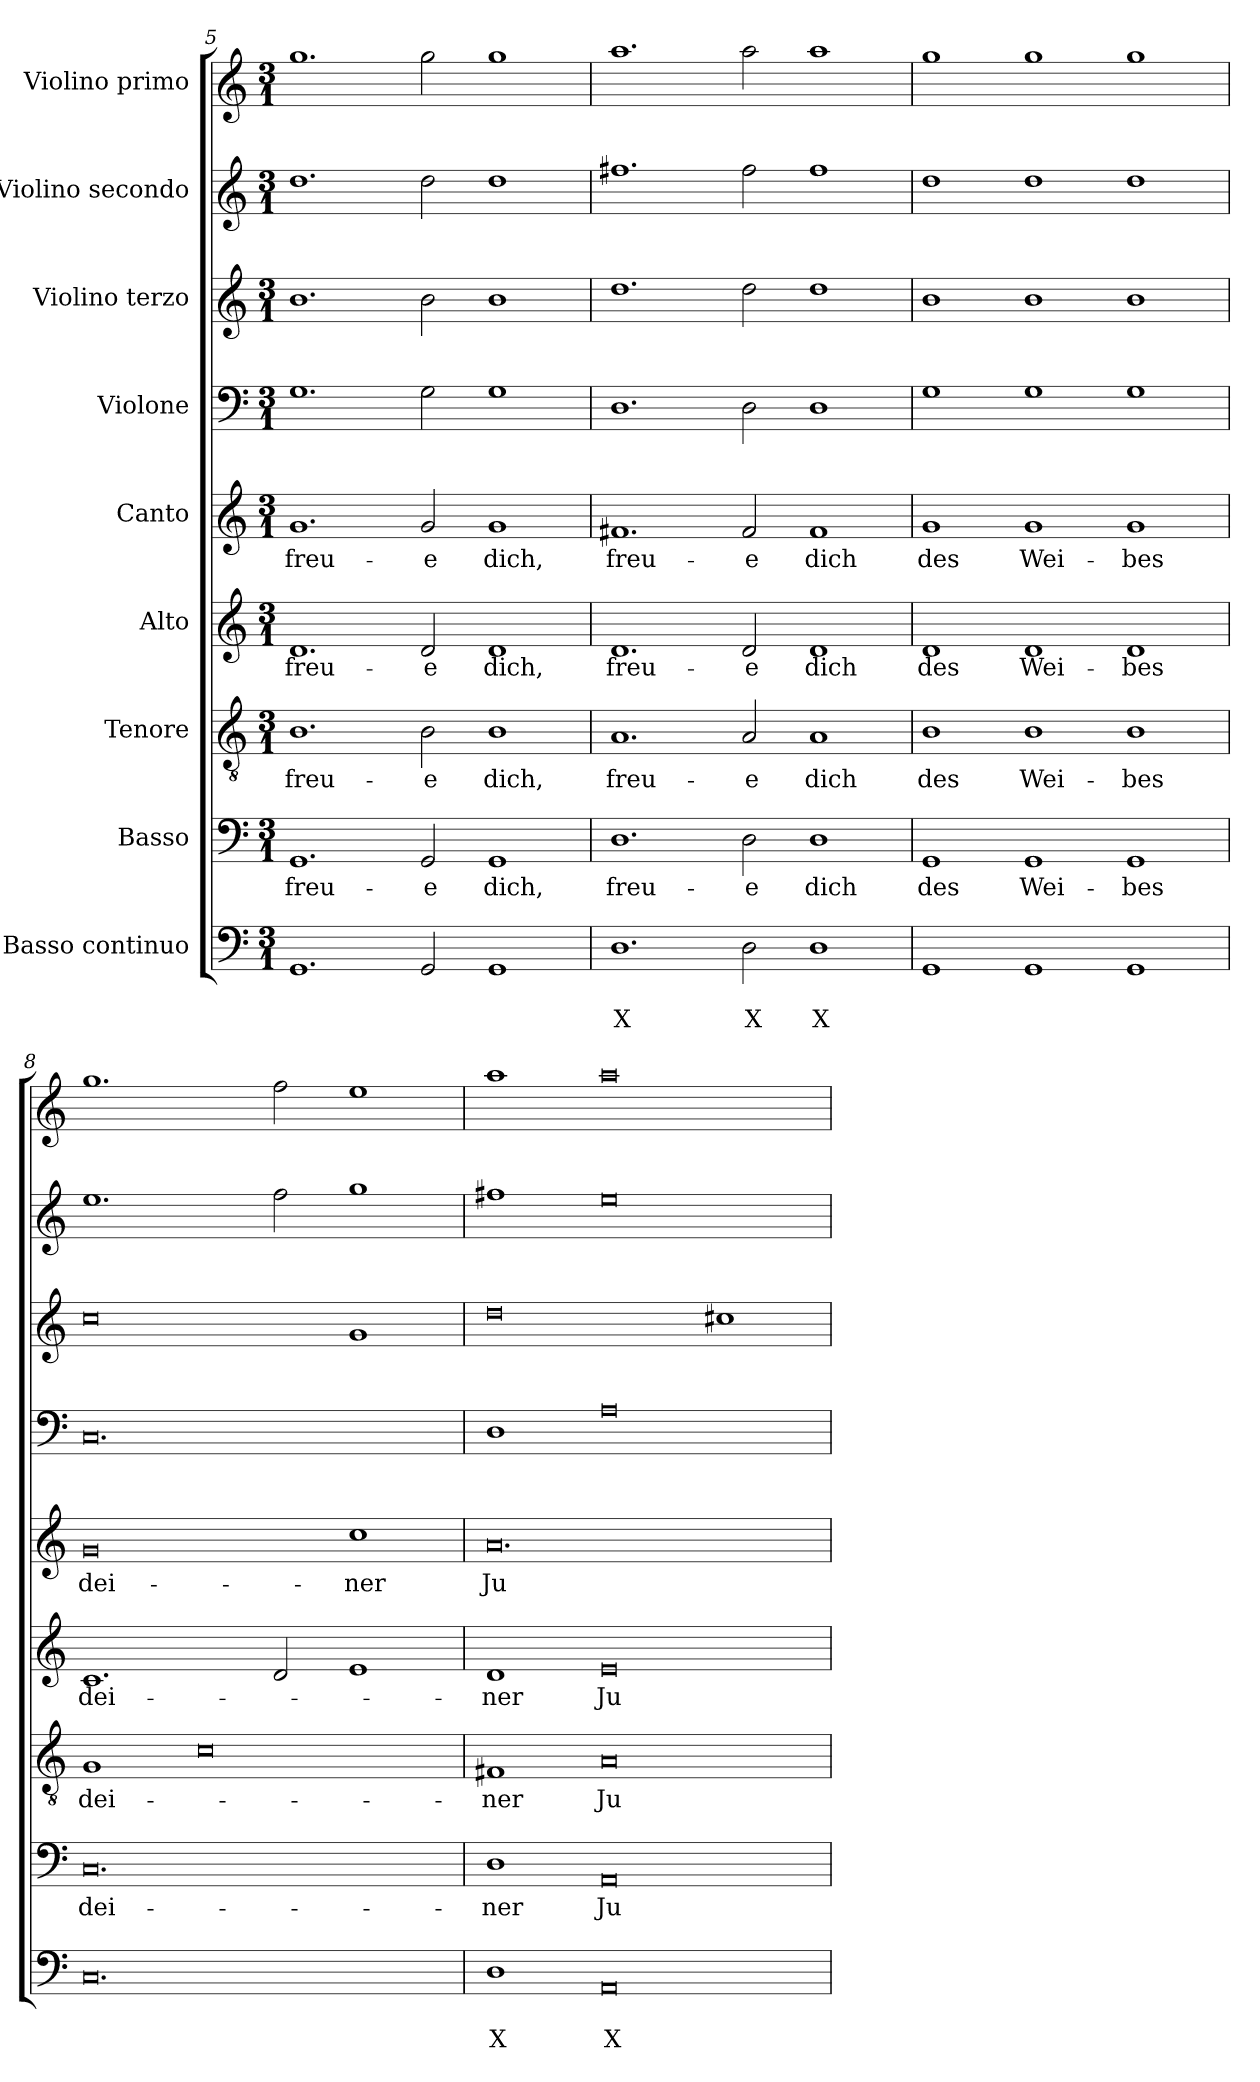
**kern	**text	**text	**kern	**text	**kern	**text	**kern	**text	**kern	**text	**kern	**kern	**kern	**kern
*part9	*part9	*part9	*part8	*part8	*part7	*part7	*part6	*part6	*part5	*part5	*part4	*part3	*part2	*part1
*staff9	*staff9	*staff9	*staff8	*staff8	*staff7	*staff7	*staff6	*staff6	*staff5	*staff5	*staff4	*staff3	*staff2	*staff1
*I"Basso continuo	*	*	*I"Basso	*	*I"Tenore	*	*I"Alto	*	*I"Canto	*	*I"Violone	*I"Violino terzo	*I"Violino secondo	*I"Violino primo
*clefF4	*	*	*clefF4	*	*clefGv2	*	*clefG2	*	*clefG2	*	*clefF4	*clefG2	*clefG2	*clefG2
*k[]	*	*	*k[]	*	*k[]	*	*k[]	*	*k[]	*	*k[]	*k[]	*k[]	*k[]
*C:	*	*	*C:	*	*C:	*	*C:	*	*C:	*	*C:	*C:	*C:	*C:
*M3/1	*	*	*M3/1	*	*M3/1	*	*M3/1	*	*M3/1	*	*M3/1	*M3/1	*M3/1	*M3/1
=5	=5	=5	=5	=5	=5	=5	=5	=5	=5	=5	=5	=5	=5	=5
!	!	!	!	!LO:LY:b	!	!LO:LY:b	!	!LO:LY:b	!	!LO:LY:b	!	!	!	!
1.GG	.	.	1.GG	freu-	1.B	freu-	1.d	freu-	1.g	freu-	1.G	1.b	1.dd	1.gg
!	!	!	!	!LO:LY:b	!	!LO:LY:b	!	!LO:LY:b	!	!LO:LY:b	!	!	!	!
2GG/	.	.	2GG/	-e	2B\	-e	2d/	-e	2g/	-e	2G\	2b\	2dd\	2gg\
!	!	!	!	!LO:LY:b	!	!LO:LY:b	!	!LO:LY:b	!	!LO:LY:b	!	!	!	!
1GG	.	.	1GG	dich,	1B	dich,	1d	dich,	1g	dich,	1G	1b	1dd	1gg
!!LO:PB:g=z
=6	=6	=6	=6	=6	=6	=6	=6	=6	=6	=6	=6	=6	=6	=6
!	!	!LO:LY:b	!	!LO:LY:b	!	!LO:LY:b	!	!LO:LY:b	!	!LO:LY:b	!	!	!	!
1.D	.	X	1.D	freu-	1.A	freu-	1.d	freu-	1.f#X	freu-	1.D	1.dd	1.ff#X	1.aa
!	!	!LO:LY:b	!	!LO:LY:b	!	!LO:LY:b	!	!LO:LY:b	!	!LO:LY:b	!	!	!	!
2D\	.	X	2D\	-e	2A/	-e	2d/	-e	2f#/	-e	2D\	2dd\	2ff#\	2aa\
!	!	!LO:LY:b	!	!LO:LY:b	!	!LO:LY:b	!	!LO:LY:b	!	!LO:LY:b	!	!	!	!
1D	.	X	1D	dich	1A	dich	1d	dich	1f#	dich	1D	1dd	1ff#	1aa
=7	=7	=7	=7	=7	=7	=7	=7	=7	=7	=7	=7	=7	=7	=7
!	!	!	!	!LO:LY:b	!	!LO:LY:b	!	!LO:LY:b	!	!LO:LY:b	!	!	!	!
1GG	.	.	1GG	des	1B	des	1d	des	1g	des	1G	1b	1dd	1gg
!	!	!	!	!LO:LY:b	!	!LO:LY:b	!	!LO:LY:b	!	!LO:LY:b	!	!	!	!
1GG	.	.	1GG	Wei-	1B	Wei-	1d	Wei-	1g	Wei-	1G	1b	1dd	1gg
!	!	!	!	!LO:LY:b	!	!LO:LY:b	!	!LO:LY:b	!	!LO:LY:b	!	!	!	!
1GG	.	.	1GG	-bes	1B	-bes	1d	-bes	1g	-bes	1G	1b	1dd	1gg
=8	=8	=8	=8	=8	=8	=8	=8	=8	=8	=8	=8	=8	=8	=8
!	!	!	!	!LO:LY:b	!	!LO:LY:b	!	!LO:LY:b	!	!LO:LY:b	!	!	!	!
0.C	.	.	0.C	dei-	1G	dei-	1.c	dei-	0g	dei-	0.C	0cc	1.ee	1.gg
.	.	.	.	.	0c	.	.	.	.	.	.	.	.	.
.	.	.	.	.	.	.	2d/	.	.	.	.	.	2ff\	2ff\
!	!	!	!	!	!	!	!	!	!	!LO:LY:b	!	!	!	!
.	.	.	.	.	.	.	1e	.	1cc	-ner	.	1g	1gg	1ee
=9	=9	=9	=9	=9	=9	=9	=9	=9	=9	=9	=9	=9	=9	=9
!	!	!LO:LY:b	!	!LO:LY:b	!	!LO:LY:b	!	!LO:LY:b	!	!LO:LY:b	!	!	!	!
1D	.	X	1D	-ner	1F#X	-ner	1d	-ner	0.a	Ju-	1D	0dd	1ff#X	1aa
!	!	!LO:LY:b	!	!LO:LY:b	!	!LO:LY:b	!	!LO:LY:b	!	!	!	!	!	!
0AA	.	X	0AA	Ju-	0A	Ju-	0e	Ju-	.	.	0A	.	0ee	0aa
.	.	.	.	.	.	.	.	.	.	.	.	1cc#X	.	.
=	=	=	=	=	=	=	=	=	=	=	=	=	=	=
*-	*-	*-	*-	*-	*-	*-	*-	*-	*-	*-	*-	*-	*-	*-
